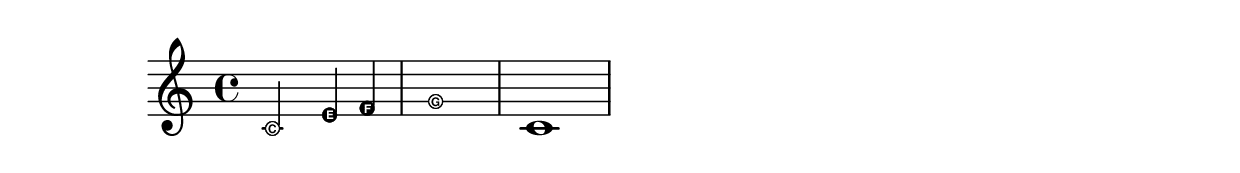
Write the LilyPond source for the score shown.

#(set-global-staff-size 26)
\relative c' {
  \easyHeadsOn
  c2 e4 f
  g1
  \easyHeadsOff
  c,1
}
	  
